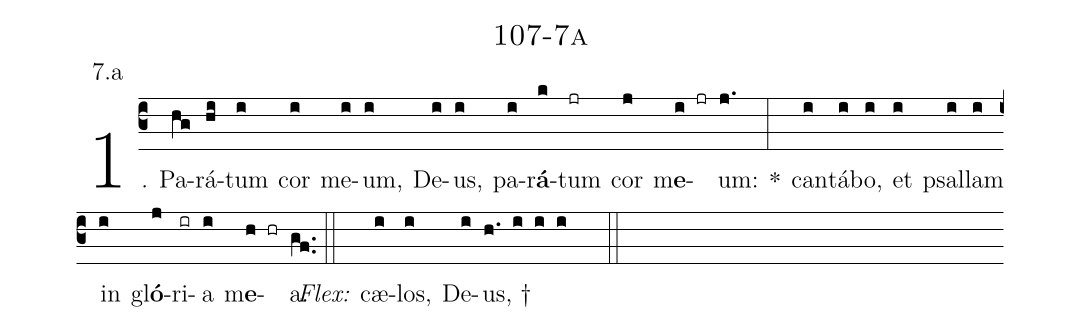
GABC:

name: 107-7a;
annotation: 7.a;
%%
(c3)1. Pa(hg)rá(hi)tum(i) cor(i) me(i)um,(i) De(i)us,(i) pa(i)r<b>á</b>(k)tum(jr) cor(j) m<b>e</b>(i jr)um:(j.) *(:) can(i)tá(i)bo,(i) et(i) psal(i)lam(i) in(i) gl<b>ó</b>(j)ri(ir)a(i) m<b>e</b>(h hr)a.(gf..) (::)
<i>Flex:</i>()  cæ(i)los,(i) De(i)us, †(h. i i i  ::)
